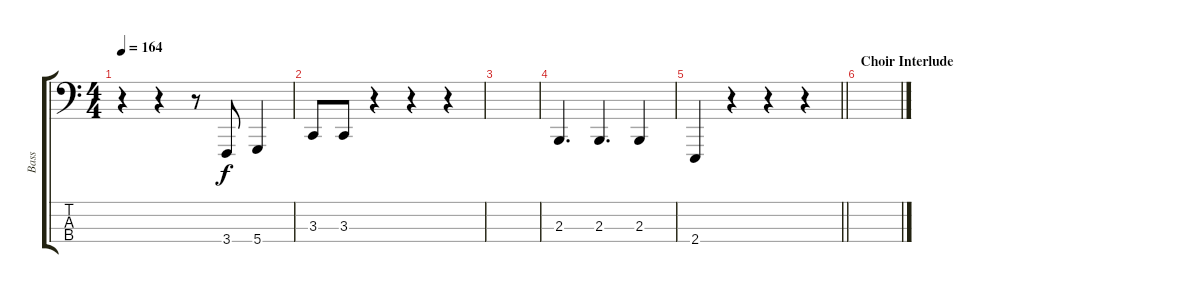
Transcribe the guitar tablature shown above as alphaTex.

\track ("Bass" "Bass") {instrument lead8bassandlead}
\staff {score tabs}
\tuning (G2 D2 A1 D1) {hide}
\ts (4 4)
\tempo 164
\clef f4
\ks c
r.4{dy f} r.4 r.8 3.4.8 5.4.4 |
3.3.8 3.3.8 r.4 r.4 r.4 |
|
2.3.4{d} 2.3.4{d} 2.3.4 |
\barLineRight lightlight
2.4.4 r.4 r.4 r.4 |
\section ("" "Choir Interlude")
